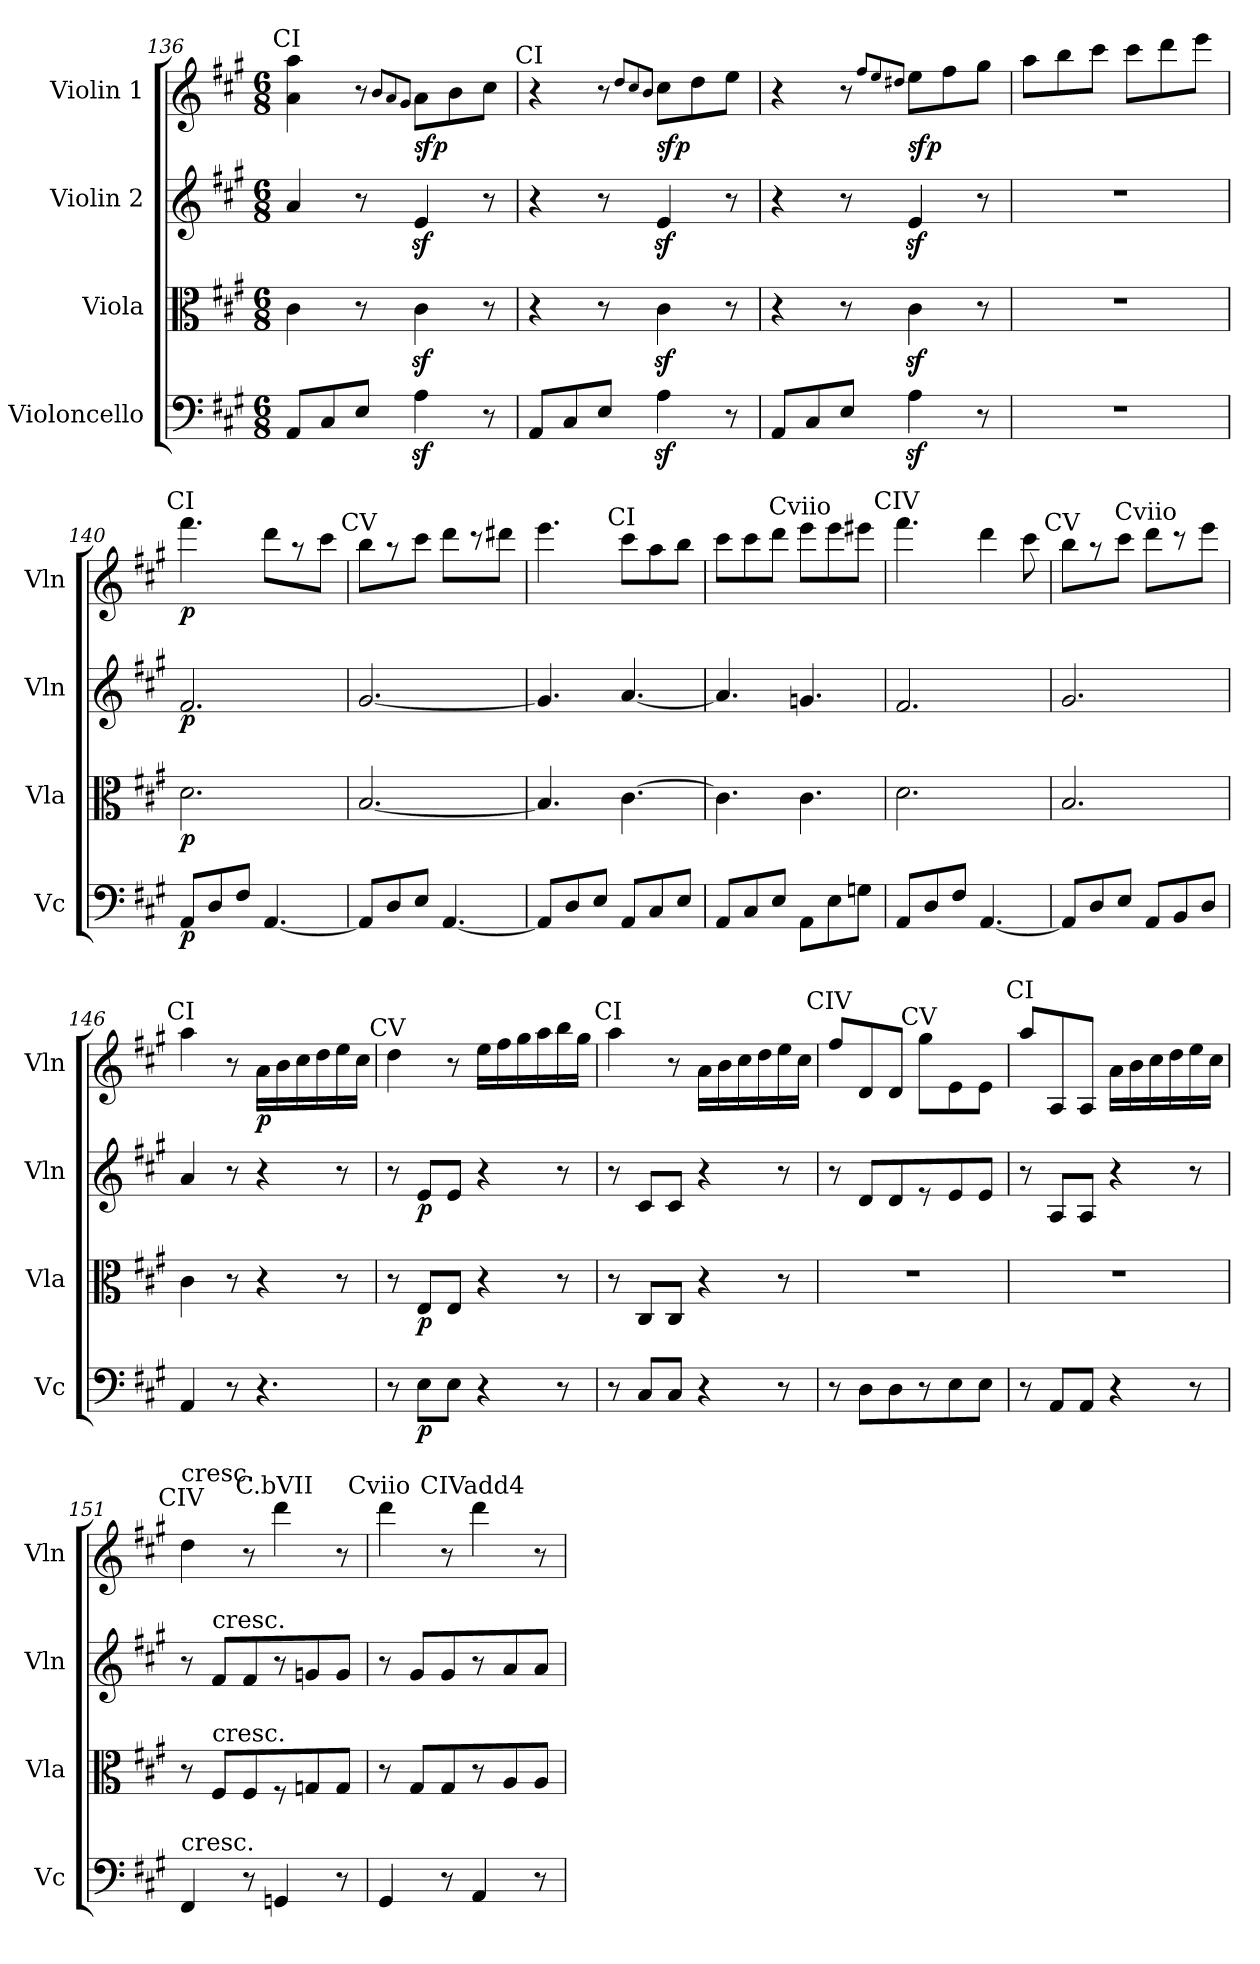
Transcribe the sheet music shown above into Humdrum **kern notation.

**kern	**dynam	**kern	**dynam	**kern	**dynam	**kern	**dynam
*part4	*part4	*part3	*part3	*part2	*part2	*part1	*part1
*staff4	*staff4	*staff3	*staff3	*staff2	*staff2	*staff1	*staff1
*I"Violoncello	*	*I"Viola	*	*I"Violin 2	*	*I"Violin 1	*
*I'Vc	*	*I'Vla	*	*I'Vln	*	*I'Vln	*
*clefF4	*	*clefC3	*	*clefG2	*	*clefG2	*
*k[f#c#g#]	*	*k[f#c#g#]	*	*k[f#c#g#]	*	*k[f#c#g#]	*
*A:	*	*A:	*	*A:	*	*A:	*
*M6/8	*	*M6/8	*	*M6/8	*	*M6/8	*
=136	=136	=136	=136	=136	=136	=136	=136
!	!	!	!	!	!	!LO:TX:a:cj:t=CI	!
8AA/L	.	4c#\	.	4a/	.	4a\ 4aa\	.
8C#/	.	.	.	.	.	.	.
8E/J	.	8r	.	8r	.	8r	.
.	.	.	.	.	.	8qb/L	.
.	.	.	.	.	.	8qa/	.
.	.	.	.	.	.	8qg#/J	.
!	!	!	!	!	!	!	!LO:DY:b
4Az<\	.	4c#z<\	.	4ez</	.	8a\L	sfp
.	.	.	.	.	.	8b\	.
8r	.	8r	.	8r	.	8cc#\J	.
!!LO:PB:g=z
=137	=137	=137	=137	=137	=137	=137	=137
!	!	!	!	!	!	!LO:TX:a:cj:t=CI	!
8AA/L	.	4r	.	4r	.	4r	.
8C#/	.	.	.	.	.	.	.
8E/J	.	8r	.	8r	.	8r	.
.	.	.	.	.	.	8qdd/L	.
.	.	.	.	.	.	8qcc#/	.
.	.	.	.	.	.	8qb/J	.
!	!	!	!	!	!	!	!LO:DY:b
4Az<\	.	4c#z<\	.	4ez</	.	8cc#\L	sfp
.	.	.	.	.	.	8dd\	.
8r	.	8r	.	8r	.	8ee\J	.
=138	=138	=138	=138	=138	=138	=138	=138
8AA/L	.	4r	.	4r	.	4r	.
8C#/	.	.	.	.	.	.	.
8E/J	.	8r	.	8r	.	8r	.
.	.	.	.	.	.	8qff#/L	.
.	.	.	.	.	.	8qee/	.
.	.	.	.	.	.	8qdd#X/J	.
!	!	!	!	!	!	!	!LO:DY:b
4Az<\	.	4c#z<\	.	4ez</	.	8ee\L	sfp
.	.	.	.	.	.	8ff#\	.
8r	.	8r	.	8r	.	8gg#\J	.
=139	=139	=139	=139	=139	=139	=139	=139
2.r	.	2.r	.	2.r	.	8aa\L	.
.	.	.	.	.	.	8bb\	.
.	.	.	.	.	.	8ccc#\J	.
.	.	.	.	.	.	8ccc#\L	.
.	.	.	.	.	.	8ddd\	.
.	.	.	.	.	.	8eee\J	.
=140	=140	=140	=140	=140	=140	=140	=140
!	!	!	!	!	!	!LO:TX:a:cj:t=CI	!
!	!LO:DY:b	!	!LO:DY:b	!	!LO:DY:b	!	!LO:DY:b
8AA/L	p	2.d\	p	2.f#/	p	4.fff#\	p
8D/	.	.	.	.	.	.	.
8F#/J	.	.	.	.	.	.	.
[4.AA/	.	.	.	.	.	8ddd\L	.
.	.	.	.	.	.	8r	.
.	.	.	.	.	.	8ccc#\J	.
!!LO:LB:g=z
=141	=141	=141	=141	=141	=141	=141	=141
!	!	!	!	!	!	!LO:TX:a:cj:t=CV	!
8AA/L]	.	[2.B/	.	[2.g#/	.	8bb\L	.
8D/	.	.	.	.	.	8r	.
8E/J	.	.	.	.	.	8ccc#\J	.
[4.AA/	.	.	.	.	.	8ddd\L	.
.	.	.	.	.	.	8r	.
.	.	.	.	.	.	8ddd#X\J	.
!!LO:PB:g=z
=142	=142	=142	=142	=142	=142	=142	=142
8AA/L]	.	4.B/]	.	4.g#/]	.	4.eee\	.
8D/	.	.	.	.	.	.	.
8E/J	.	.	.	.	.	.	.
!	!	!	!	!	!	!LO:TX:a:cj:t=CI	!
8AA/L	.	[4.c#\	.	[4.a/	.	8ccc#\L	.
8C#/	.	.	.	.	.	8aa\	.
8E/J	.	.	.	.	.	8bb\J	.
=143	=143	=143	=143	=143	=143	=143	=143
8AA/L	.	4.c#\]	.	4.a/]	.	8ccc#\L	.
8C#/	.	.	.	.	.	8ccc#\	.
8E/J	.	.	.	.	.	8ddd\J	.
!	!	!	!	!	!	!LO:TX:a:cj:t=Cviio	!
8AA\L	.	4.c#\	.	4.gn/	.	8eee\L	.
8E\	.	.	.	.	.	8eee\	.
8Gn\J	.	.	.	.	.	8eee#X\J	.
=144	=144	=144	=144	=144	=144	=144	=144
!	!	!	!	!	!	!LO:TX:a:cj:t=CIV	!
8AA/L	.	2.d\	.	2.f#/	.	4.fff#\	.
8D/	.	.	.	.	.	.	.
8F#/J	.	.	.	.	.	.	.
[4.AA/	.	.	.	.	.	4ddd\	.
.	.	.	.	.	.	8ccc#\	.
=145	=145	=145	=145	=145	=145	=145	=145
!	!	!	!	!	!	!LO:TX:a:cj:t=CV	!
8AA/L]	.	2.B/	.	2.g#/	.	8bb\L	.
8D/	.	.	.	.	.	8r	.
8E/J	.	.	.	.	.	8ccc#\J	.
!	!	!	!	!	!	!LO:TX:a:cj:t=Cviio	!
8AA/L	.	.	.	.	.	8ddd\L	.
8BB/	.	.	.	.	.	8r	.
8D/J	.	.	.	.	.	8eee\J	.
=146	=146	=146	=146	=146	=146	=146	=146
!	!	!	!	!	!	!LO:TX:a:cj:t=CI	!
4AA/	.	4c#\	.	4a/	.	4aa\	.
8r	.	8r	.	8r	.	8r	.
!	!	!	!	!	!	!	!LO:DY:b
4.r	.	4r	.	4r	.	16a\LL	p
.	.	.	.	.	.	16b\	.
.	.	.	.	.	.	16cc#\	.
.	.	.	.	.	.	16dd\	.
.	.	8r	.	8r	.	16ee\	.
.	.	.	.	.	.	16cc#\JJ	.
!!LO:LB:g=z
=147	=147	=147	=147	=147	=147	=147	=147
!	!	!	!	!	!	!LO:TX:a:cj:t=CV	!
8r	.	8r	.	8r	.	4dd\	.
!	!LO:DY:b	!	!LO:DY:b	!	!LO:DY:b	!	!
8E\L	p	8E/L	p	8e/L	p	.	.
8E\J	.	8E/J	.	8e/J	.	8r	.
4r	.	4r	.	4r	.	16ee\LL	.
.	.	.	.	.	.	16ff#\	.
.	.	.	.	.	.	16gg#\	.
.	.	.	.	.	.	16aa\	.
8r	.	8r	.	8r	.	16bb\	.
.	.	.	.	.	.	16gg#\JJ	.
=148	=148	=148	=148	=148	=148	=148	=148
!	!	!	!	!	!	!LO:TX:a:cj:t=CI	!
8r	.	8r	.	8r	.	4aa\	.
8C#/L	.	8C#/L	.	8c#/L	.	.	.
8C#/J	.	8C#/J	.	8c#/J	.	8r	.
4r	.	4r	.	4r	.	16a\LL	.
.	.	.	.	.	.	16b\	.
.	.	.	.	.	.	16cc#\	.
.	.	.	.	.	.	16dd\	.
8r	.	8r	.	8r	.	16ee\	.
.	.	.	.	.	.	16cc#\JJ	.
=149	=149	=149	=149	=149	=149	=149	=149
!	!	!	!	!	!	!LO:TX:a:cj:t=CIV	!
8r	.	2.r	.	8r	.	8ff#/L	.
8D\L	.	.	.	8d/L	.	8d/	.
8D\	.	.	.	8d/	.	8d/J	.
!	!	!	!	!	!	!LO:TX:a:cj:t=CV	!
8r	.	.	.	8r	.	8gg#\L	.
8E\	.	.	.	8e/	.	8e\	.
8E\J	.	.	.	8e/J	.	8e\J	.
=150	=150	=150	=150	=150	=150	=150	=150
!	!	!	!	!	!	!LO:TX:a:cj:t=CI	!
8r	.	2.r	.	8r	.	8aa/L	.
8AA/L	.	.	.	8A/L	.	8A/	.
8AA/J	.	.	.	8A/J	.	8A/J	.
4r	.	.	.	4r	.	16a\LL	.
.	.	.	.	.	.	16b\	.
.	.	.	.	.	.	16cc#\	.
.	.	.	.	.	.	16dd\	.
8r	.	.	.	8r	.	16ee\	.
.	.	.	.	.	.	16cc#\JJ	.
!!LO:PB:g=z
=151	=151	=151	=151	=151	=151	=151	=151
!	!	!	!	!	!	!LO:TX:a:cj:t=CIV	!
!	!	!	!	!	!	!LO:TX:a:t=cresc.	!
!LO:TX:a:t=cresc.	!	!	!	!	!	!	!
4FF#/	.	8r	.	8r	.	4dd\	.
!	!	!	!	!LO:TX:a:t=cresc.	!	!	!
!	!	!LO:TX:a:t=cresc.	!	!	!	!	!
.	.	8F#/L	.	8f#/L	.	.	.
8r	.	8F#/	.	8f#/	.	8r	.
!	!	!	!	!	!	!LO:TX:a:cj:t=C.bVII	!
4GGn/	.	8r	.	8r	.	4ddd\	.
.	.	8Gn/	.	8gn/	.	.	.
8r	.	8G/J	.	8g/J	.	8r	.
=152	=152	=152	=152	=152	=152	=152	=152
!	!	!	!	!	!	!LO:TX:a:cj:t=Cviio	!
4GG#/	.	8r	.	8r	.	4ddd\	.
.	.	8G#/L	.	8g#/L	.	.	.
8r	.	8G#/	.	8g#/	.	8r	.
!	!	!	!	!	!	!LO:TX:a:cj:t=CIVadd4	!
4AA/	.	8r	.	8r	.	4ddd\	.
.	.	8A/	.	8a/	.	.	.
8r	.	8A/J	.	8a/J	.	8r	.
=	=	=	=	=	=	=	=
*-	*-	*-	*-	*-	*-	*-	*-
